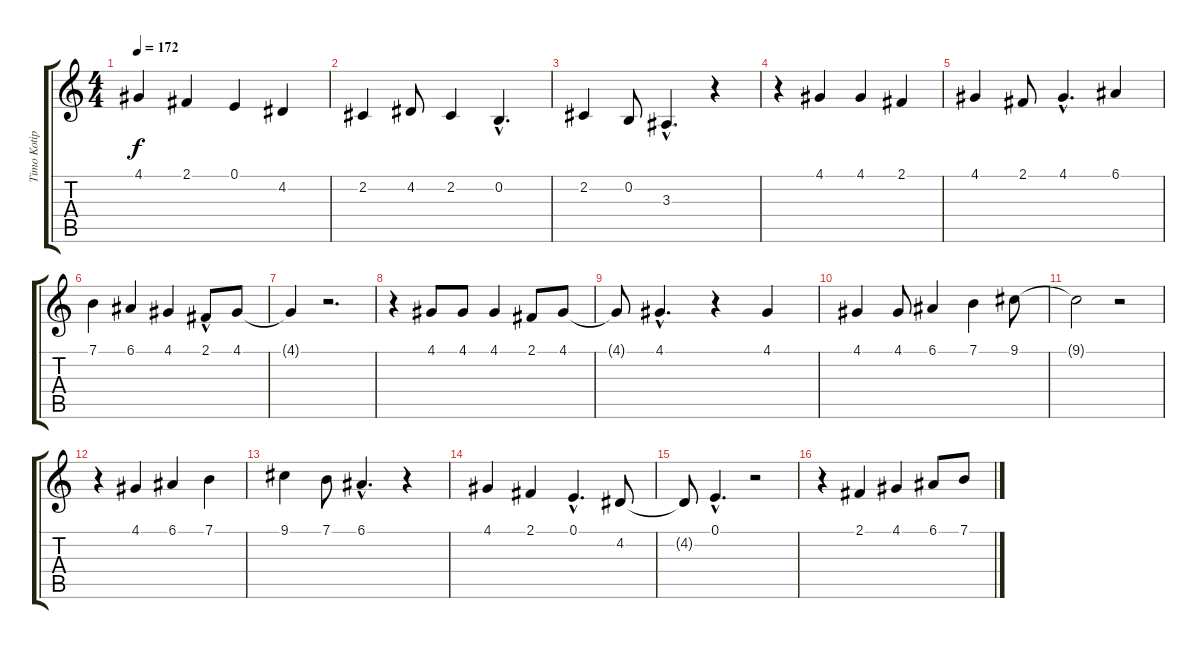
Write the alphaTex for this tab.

\track ("Timo Kotipelto" "Timo Kotip") {instrument lead3calliope}
\staff {score tabs}
\tuning (E4 B3 G3 D3 A2 E2) {hide}
\ts (4 4)
\tempo 172
\clef g2
\ks c
4.1{t}.4{dy f} 2.1.4 0.1.4 4.2.4 |
2.2.4 4.2.8 2.2.4 0.2{hac}.4{d} |
2.2.4 0.2.8 3.3{hac}.4{d} r.4 |
r.4 4.1.4 4.1.4 2.1.4 |
4.1.4 2.1.8 4.1{hac}.4{d} 6.1.4 |
7.1.4 6.1.4 4.1.4 2.1{hac}.8 4.1.8 |
4.1{t}.4 r.2{d} |
r.4 4.1.8 4.1.8 4.1.4 2.1.8 4.1.8 |
4.1{t}.8 4.1{hac}.4{d} r.4 4.1.4 |
4.1.4 4.1.8 6.1.4 7.1.4 9.1.8 |
9.1{t}.2 r.2 |
r.4 4.1.4 6.1.4 7.1.4 |
9.1.4 7.1.8 6.1{hac}.4{d} r.4 |
4.1.4 2.1.4 0.1{hac}.4{d} 4.2.8 |
4.2{t}.8 0.1{hac}.4{d} r.2 |
r.4 2.1.4 4.1.4 6.1.8 7.1.8
